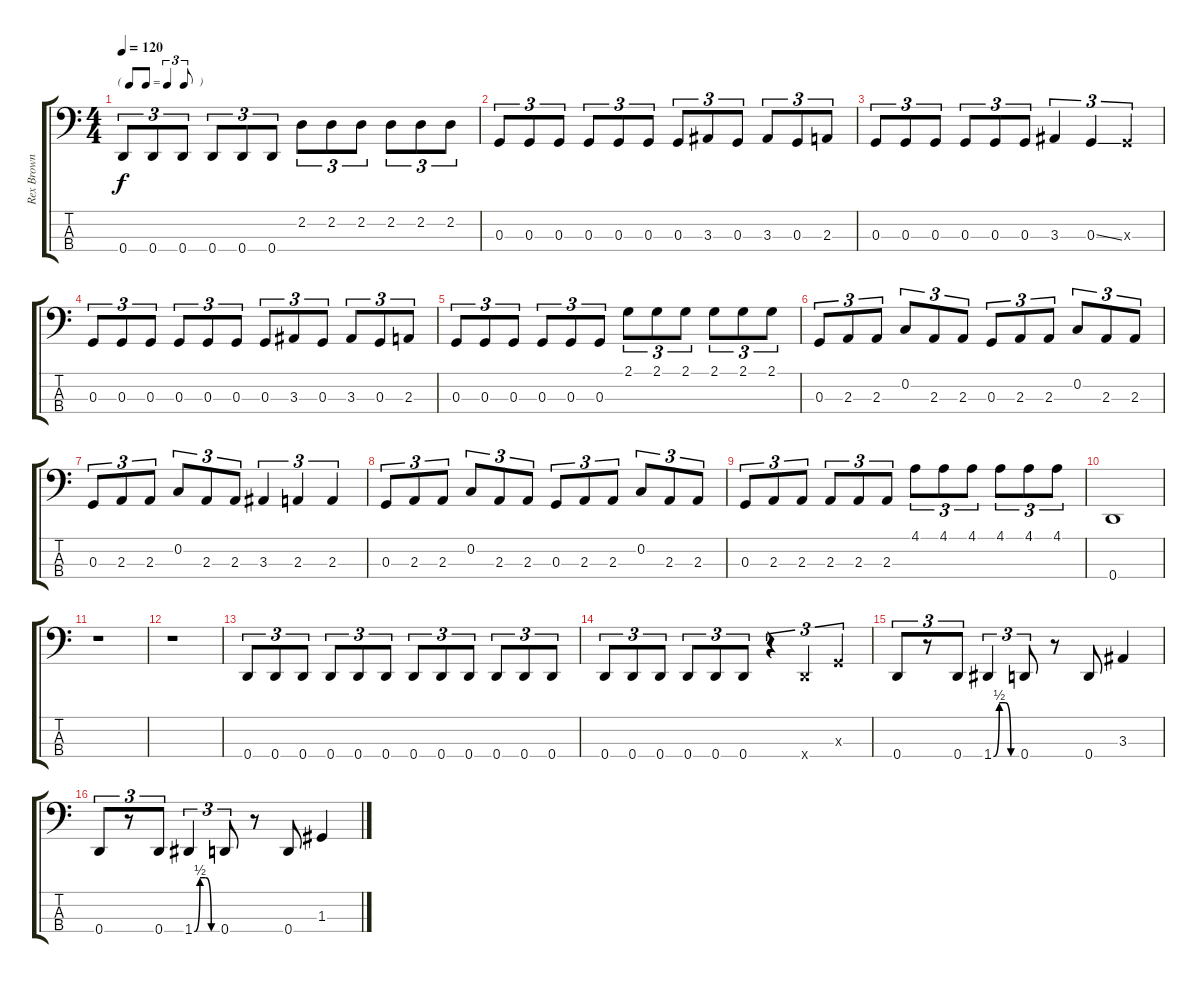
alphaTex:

\track ("Rex Brown" "Rex Brown") {instrument electricbasspick}
\staff {score tabs}
\tuning (F2 C2 G1 D1) {hide}
\ts (4 4)
\tf triplet8th
\tempo 120
\clef f4
\ks c
0.4.8{tu (3 2) dy f} 0.4.8{tu (3 2)} 0.4.8{tu (3 2)} 0.4.8{tu (3 2)} 0.4.8{tu (3 2)} 0.4.8{tu (3 2)} 2.2.8{tu (3 2)} 2.2.8{tu (3 2)} 2.2.8{tu (3 2)} 2.2.8{tu (3 2)} 2.2.8{tu (3 2)} 2.2.8{tu (3 2)} |
0.3.8{tu (3 2)} 0.3.8{tu (3 2)} 0.3.8{tu (3 2)} 0.3.8{tu (3 2)} 0.3.8{tu (3 2)} 0.3.8{tu (3 2)} 0.3.8{tu (3 2)} 3.3.8{tu (3 2)} 0.3.8{tu (3 2)} 3.3.8{tu (3 2)} 0.3.8{tu (3 2)} 2.3.8{tu (3 2)} |
0.3.8{tu (3 2)} 0.3.8{tu (3 2)} 0.3.8{tu (3 2)} 0.3.8{tu (3 2)} 0.3.8{tu (3 2)} 0.3.8{tu (3 2)} 3.3.4{tu (3 2)} 0.3{ss}.4{tu (3 2)} 0.3{x}.4{tu (3 2)} |
0.3.8{tu (3 2)} 0.3.8{tu (3 2)} 0.3.8{tu (3 2)} 0.3.8{tu (3 2)} 0.3.8{tu (3 2)} 0.3.8{tu (3 2)} 0.3.8{tu (3 2)} 3.3.8{tu (3 2)} 0.3.8{tu (3 2)} 3.3.8{tu (3 2)} 0.3.8{tu (3 2)} 2.3.8{tu (3 2)} |
0.3.8{tu (3 2)} 0.3.8{tu (3 2)} 0.3.8{tu (3 2)} 0.3.8{tu (3 2)} 0.3.8{tu (3 2)} 0.3.8{tu (3 2)} 2.1.8{tu (3 2)} 2.1.8{tu (3 2)} 2.1.8{tu (3 2)} 2.1.8{tu (3 2)} 2.1.8{tu (3 2)} 2.1.8{tu (3 2)} |
0.3.8{tu (3 2)} 2.3.8{tu (3 2)} 2.3.8{tu (3 2)} 0.2.8{tu (3 2)} 2.3.8{tu (3 2)} 2.3.8{tu (3 2)} 0.3.8{tu (3 2)} 2.3.8{tu (3 2)} 2.3.8{tu (3 2)} 0.2.8{tu (3 2)} 2.3.8{tu (3 2)} 2.3.8{tu (3 2)} |
0.3.8{tu (3 2)} 2.3.8{tu (3 2)} 2.3.8{tu (3 2)} 0.2.8{tu (3 2)} 2.3.8{tu (3 2)} 2.3.8{tu (3 2)} 3.3.4{tu (3 2)} 2.3.4{tu (3 2)} 2.3.4{tu (3 2)} |
0.3.8{tu (3 2)} 2.3.8{tu (3 2)} 2.3.8{tu (3 2)} 0.2.8{tu (3 2)} 2.3.8{tu (3 2)} 2.3.8{tu (3 2)} 0.3.8{tu (3 2)} 2.3.8{tu (3 2)} 2.3.8{tu (3 2)} 0.2.8{tu (3 2)} 2.3.8{tu (3 2)} 2.3.8{tu (3 2)} |
0.3.8{tu (3 2)} 2.3.8{tu (3 2)} 2.3.8{tu (3 2)} 2.3.8{tu (3 2)} 2.3.8{tu (3 2)} 2.3.8{tu (3 2)} 4.1.8{tu (3 2)} 4.1.8{tu (3 2)} 4.1.8{tu (3 2)} 4.1.8{tu (3 2)} 4.1.8{tu (3 2)} 4.1.8{tu (3 2)} |
0.4.1 |
r.1 |
r.1 |
0.4.8{tu (3 2)} 0.4.8{tu (3 2)} 0.4.8{tu (3 2)} 0.4.8{tu (3 2)} 0.4.8{tu (3 2)} 0.4.8{tu (3 2)} 0.4.8{tu (3 2)} 0.4.8{tu (3 2)} 0.4.8{tu (3 2)} 0.4.8{tu (3 2)} 0.4.8{tu (3 2)} 0.4.8{tu (3 2)} |
0.4.8{tu (3 2)} 0.4.8{tu (3 2)} 0.4.8{tu (3 2)} 0.4.8{tu (3 2)} 0.4.8{tu (3 2)} 0.4.8{tu (3 2)} r.4{tu (3 2)} 0.4{x}.4{tu (3 2)} 0.3{x}.4{tu (3 2)} |
0.4.8{tu (3 2)} r.8{tu (3 2)} 0.4.8{tu (3 2)} 1.4{be (custom 0 0 15 2 30 2 45 0 60 0)}.4{tu (3 2)} 0.4.8{tu (3 2)} r.8 0.4.8 3.3.4 |
0.4.8{tu (3 2)} r.8{tu (3 2)} 0.4.8{tu (3 2)} 1.4{be (custom 0 0 15 2 30 2 45 0 60 0)}.4{tu (3 2)} 0.4.8{tu (3 2)} r.8 0.4.8 1.3.4
